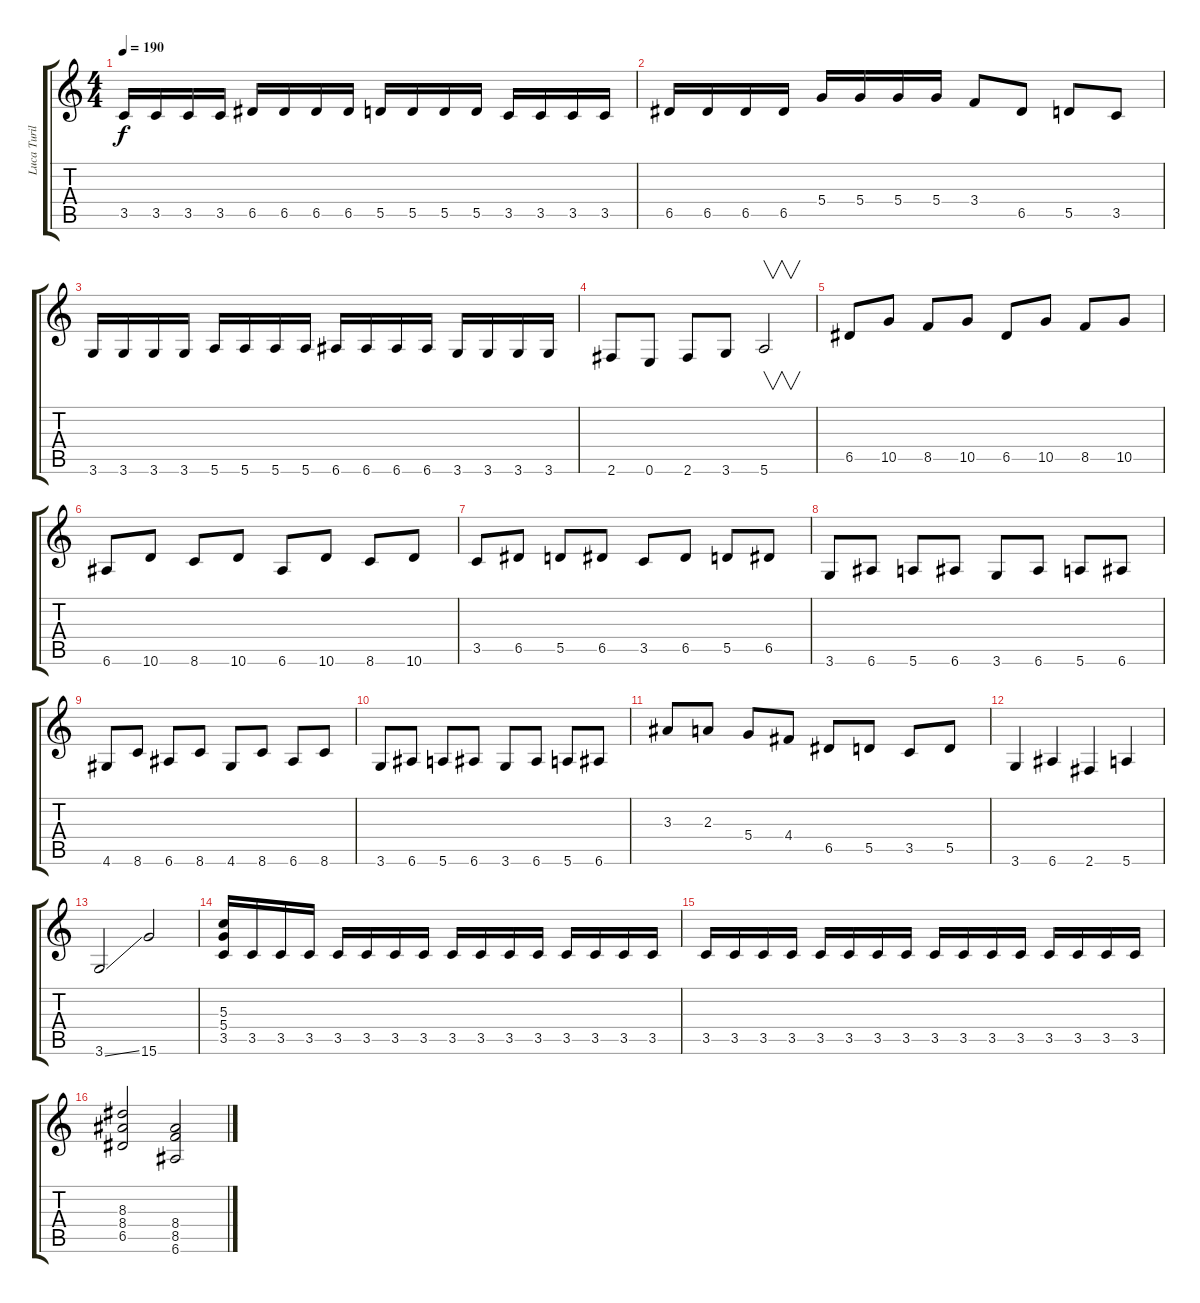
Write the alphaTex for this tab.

\track ("Luca Turili" "Luca Turil") {instrument distortionguitar}
\staff {score tabs}
\tuning (E4 B3 G3 D3 A2 E2) {hide}
\ts (4 4)
\tempo 190
\clef g2
\ks c
3.5.16{dy f} 3.5.16 3.5.16 3.5.16 6.5.16 6.5.16 6.5.16 6.5.16 5.5.16 5.5.16 5.5.16 5.5.16 3.5.16 3.5.16 3.5.16 3.5.16 |
6.5.16 6.5.16 6.5.16 6.5.16 5.4.16 5.4.16 5.4.16 5.4.16 3.4.8 6.5.8 5.5.8 3.5.8 |
3.6.16 3.6.16 3.6.16 3.6.16 5.6.16 5.6.16 5.6.16 5.6.16 6.6.16 6.6.16 6.6.16 6.6.16 3.6.16 3.6.16 3.6.16 3.6.16 |
2.6.8 0.6.8 2.6.8 3.6.8 5.6.2{v} |
6.5.8 10.5.8 8.5.8 10.5.8 6.5.8 10.5.8 8.5.8 10.5.8 |
6.6.8 10.6.8 8.6.8 10.6.8 6.6.8 10.6.8 8.6.8 10.6.8 |
3.5.8 6.5.8 5.5.8 6.5.8 3.5.8 6.5.8 5.5.8 6.5.8 |
3.6.8 6.6.8 5.6.8 6.6.8 3.6.8 6.6.8 5.6.8 6.6.8 |
4.6.8 8.6.8 6.6.8 8.6.8 4.6.8 8.6.8 6.6.8 8.6.8 |
3.6.8 6.6.8 5.6.8 6.6.8 3.6.8 6.6.8 5.6.8 6.6.8 |
3.3.8 2.3.8 5.4.8 4.4.8 6.5.8 5.5.8 3.5.8 5.5.8 |
3.6.4 6.6.4 2.6.4 5.6.4 |
3.6{ss}.2 15.6.2 |
(5.3 5.4 3.5).16 3.5.16 3.5.16 3.5.16 3.5.16 3.5.16 3.5.16 3.5.16 3.5.16 3.5.16 3.5.16 3.5.16 3.5.16 3.5.16 3.5.16 3.5.16 |
3.5.16 3.5.16 3.5.16 3.5.16 3.5.16 3.5.16 3.5.16 3.5.16 3.5.16 3.5.16 3.5.16 3.5.16 3.5.16 3.5.16 3.5.16 3.5.16 |
(8.3 8.4 6.5).2 (8.4 8.5 6.6).2
